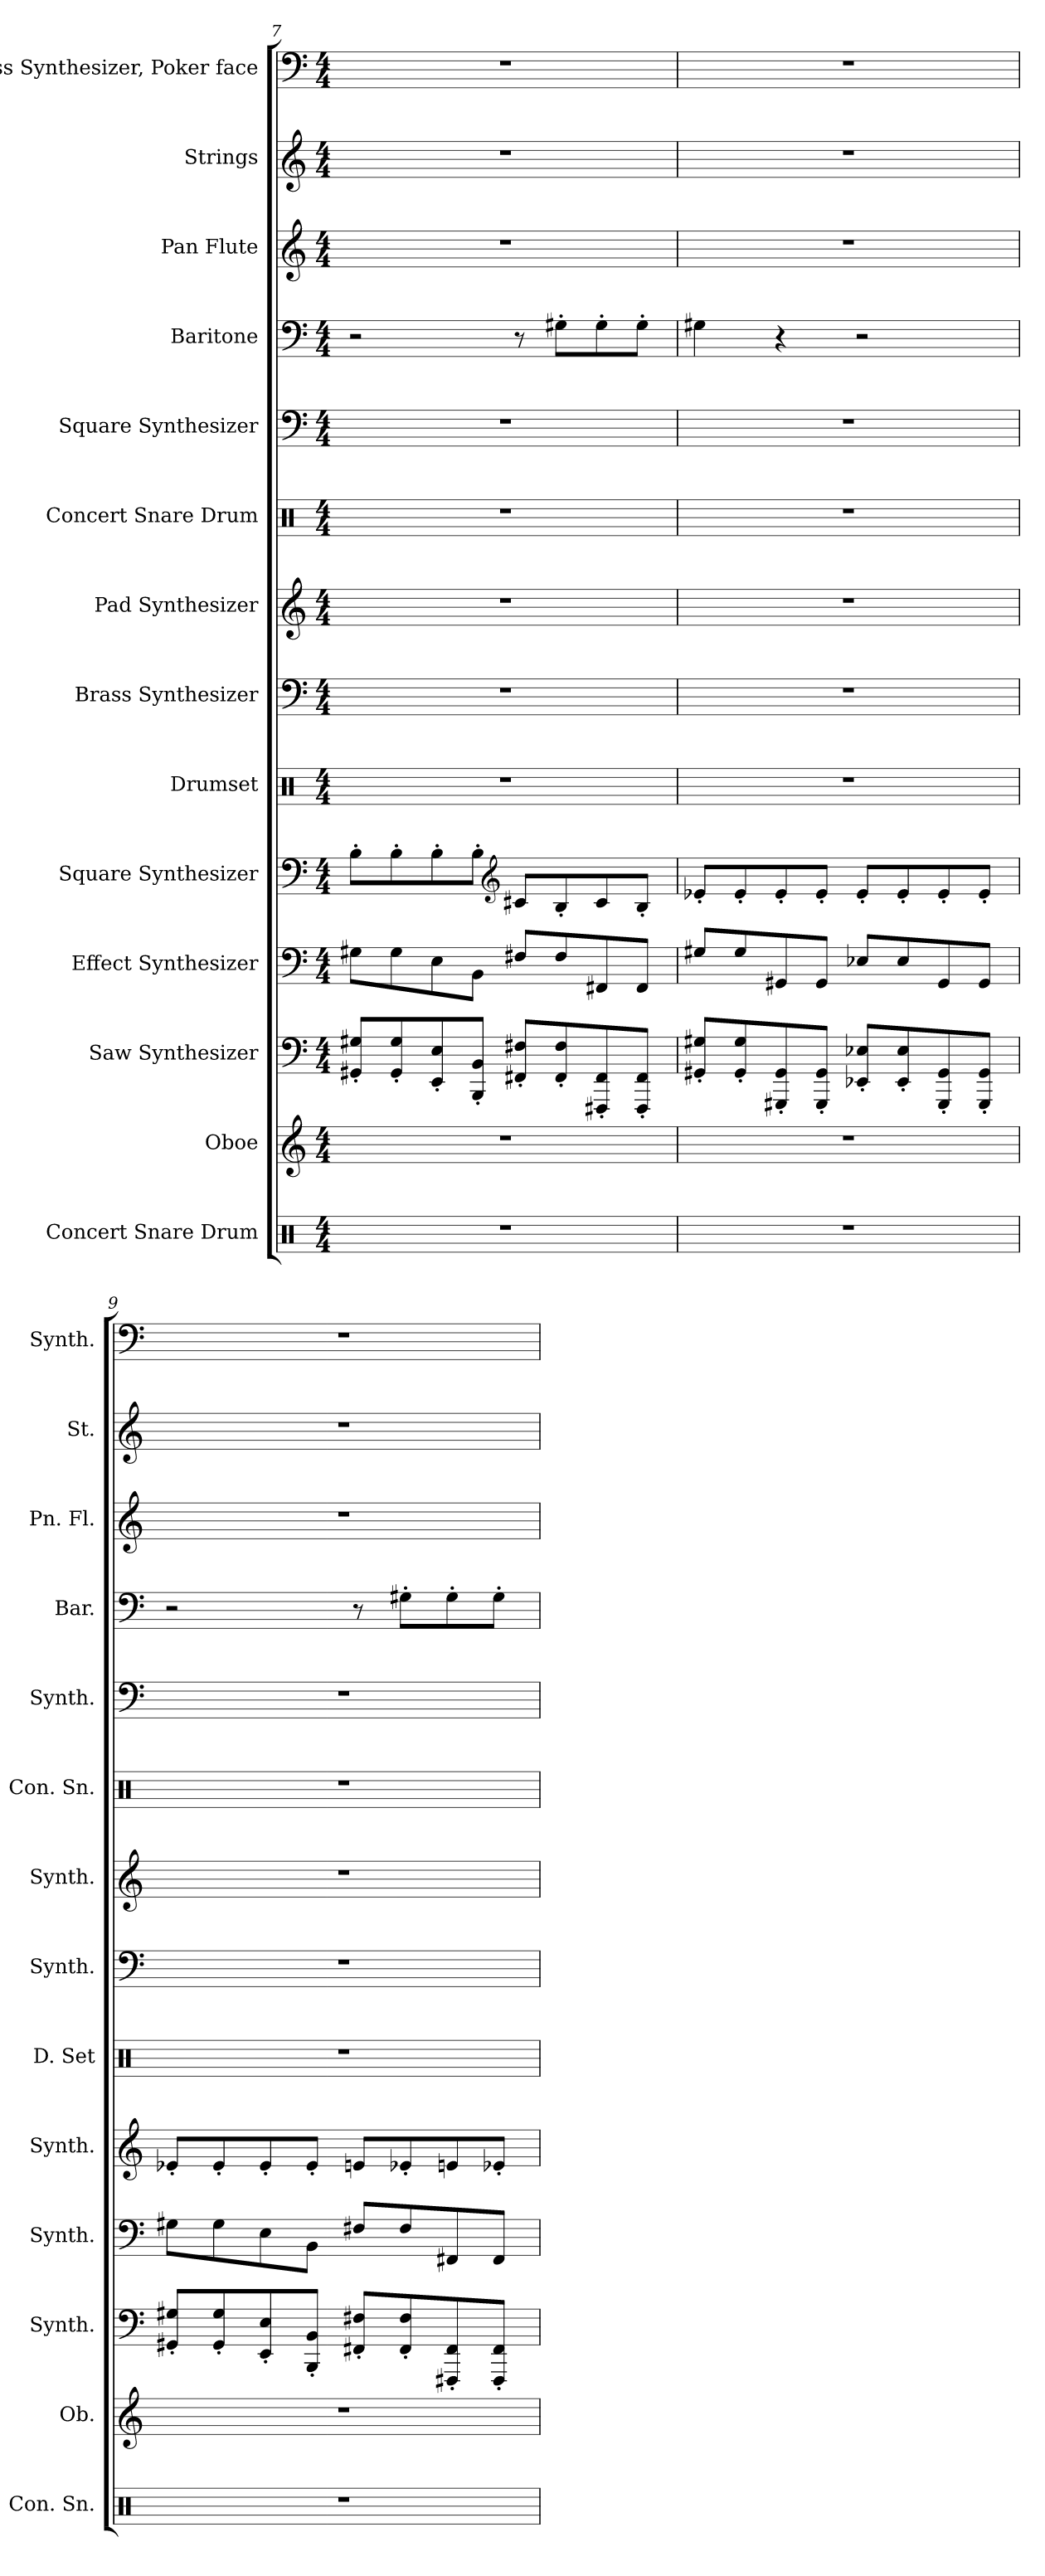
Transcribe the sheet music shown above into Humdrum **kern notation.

**kern	**kern	**kern	**kern	**kern	**kern	**kern	**kern	**kern	**kern	**kern	**kern	**kern	**kern
*part14	*part13	*part12	*part11	*part10	*part9	*part8	*part7	*part6	*part5	*part4	*part3	*part2	*part1
*staff14	*staff13	*staff12	*staff11	*staff10	*staff9	*staff8	*staff7	*staff6	*staff5	*staff4	*staff3	*staff2	*staff1
*I"Concert Snare Drum	*I"Oboe	*I"Saw Synthesizer	*I"Effect Synthesizer	*I"Square Synthesizer	*I"Drumset	*I"Brass Synthesizer	*I"Pad Synthesizer	*I"Concert Snare Drum	*I"Square Synthesizer	*I"Baritone	*I"Pan Flute	*I"Strings	*I"Bass Synthesizer, Poker face
*I'Con. Sn.	*I'Ob.	*I'Synth.	*I'Synth.	*I'Synth.	*I'D. Set	*I'Synth.	*I'Synth.	*I'Con. Sn.	*I'Synth.	*I'Bar.	*I'Pn. Fl.	*I'St.	*I'Synth.
!!LO:PB:g=z
*clefX	*clefG2	*clefF4	*clefF4	*clefF4	*clefX	*clefF4	*clefG2	*clefX	*clefF4	*clefF4	*clefG2	*clefG2	*clefF4
*k[]	*k[]	*k[]	*k[]	*k[]	*k[]	*k[]	*k[]	*k[]	*k[]	*k[]	*k[]	*k[]	*k[]
*M4/4	*M4/4	*M4/4	*M4/4	*M4/4	*M4/4	*M4/4	*M4/4	*M4/4	*M4/4	*M4/4	*M4/4	*M4/4	*M4/4
=7	=7	=7	=7	=7	=7	=7	=7	=7	=7	=7	=7	=7	=7
1r	1r	8GG#X/' 8G#X/'L	8G#X\L	8B'\L	1r	1r	1r	1r	1r	2r	1r	1r	1r
.	.	8GG#/' 8G#/'	8G#\	8B'\	.	.	.	.	.	.	.	.	.
.	.	8EE/' 8E/'	8E\	8B'\	.	.	.	.	.	.	.	.	.
.	.	8BBB/' 8BB/'J	8BB\J	8B'\J	.	.	.	.	.	.	.	.	.
*	*	*	*	*clefG2	*	*	*	*	*	*	*	*	*
.	.	8FF#X/' 8F#X/'L	8F#X/L	8c#X/L	.	.	.	.	.	8r	.	.	.
.	.	8FF#/' 8F#/'	8F#/	8B'/	.	.	.	.	.	8G#X'\L	.	.	.
.	.	8FFF#X/' 8FF#/'	8FF#X/	8c#/	.	.	.	.	.	8G#'\	.	.	.
.	.	8FFF#/' 8FF#/'J	8FF#/J	8B'/J	.	.	.	.	.	8G#'\J	.	.	.
=8	=8	=8	=8	=8	=8	=8	=8	=8	=8	=8	=8	=8	=8
1r	1r	8GG#X/' 8G#X/'L	8G#X/L	8e-X'/L	1r	1r	1r	1r	1r	4G#X\	1r	1r	1r
.	.	8GG#/' 8G#/'	8G#/	8e-'/	.	.	.	.	.	.	.	.	.
.	.	8GGG#X/' 8GG#/'	8GG#X/	8e-'/	.	.	.	.	.	4r	.	.	.
.	.	8GGG#/' 8GG#/'J	8GG#/J	8e-'/J	.	.	.	.	.	.	.	.	.
.	.	8EE-X/' 8E-X/'L	8E-X/L	8e-'/L	.	.	.	.	.	2r	.	.	.
.	.	8EE-/' 8E-/'	8E-/	8e-'/	.	.	.	.	.	.	.	.	.
.	.	8GGG#/' 8GG#/'	8GG#/	8e-'/	.	.	.	.	.	.	.	.	.
.	.	8GGG#/' 8GG#/'J	8GG#/J	8e-'/J	.	.	.	.	.	.	.	.	.
=9	=9	=9	=9	=9	=9	=9	=9	=9	=9	=9	=9	=9	=9
1r	1r	8GG#X/' 8G#X/'L	8G#X\L	8e-X'/L	1r	1r	1r	1r	1r	2r	1r	1r	1r
.	.	8GG#/' 8G#/'	8G#\	8e-'/	.	.	.	.	.	.	.	.	.
.	.	8EE/' 8E/'	8E\	8e-'/	.	.	.	.	.	.	.	.	.
.	.	8BBB/' 8BB/'J	8BB\J	8e-'/J	.	.	.	.	.	.	.	.	.
.	.	8FF#X/' 8F#X/'L	8F#X/L	8en/L	.	.	.	.	.	8r	.	.	.
.	.	8FF#/' 8F#/'	8F#/	8e-X'/	.	.	.	.	.	8G#X'\L	.	.	.
.	.	8FFF#X/' 8FF#/'	8FF#X/	8en/	.	.	.	.	.	8G#'\	.	.	.
.	.	8FFF#/' 8FF#/'J	8FF#/J	8e-X'/J	.	.	.	.	.	8G#'\J	.	.	.
=	=	=	=	=	=	=	=	=	=	=	=	=	=
*-	*-	*-	*-	*-	*-	*-	*-	*-	*-	*-	*-	*-	*-
